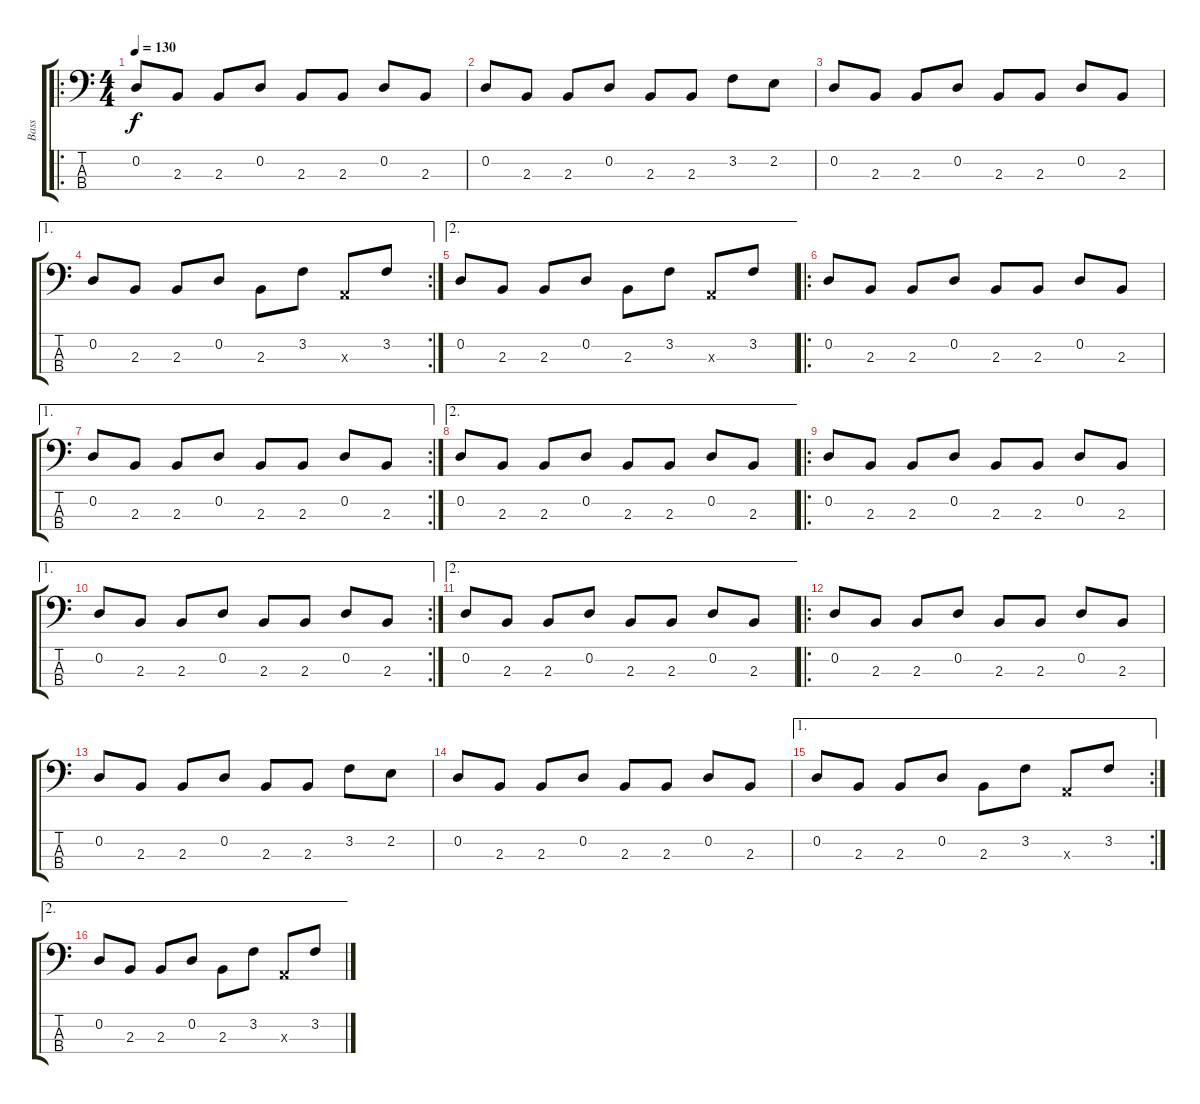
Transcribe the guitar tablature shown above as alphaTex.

\track ("Bass" "Bass") {instrument electricbassfinger}
\staff {score tabs}
\tuning (G2 D2 A1 E1) {hide}
\ro
\ts (4 4)
\tempo 130
\clef f4
\ks c
0.2.8{dy f instrument electricbassfinger} 2.3.8 2.3.8 0.2.8 2.3.8 2.3.8 0.2.8 2.3.8 |
0.2.8 2.3.8 2.3.8 0.2.8 2.3.8 2.3.8 3.2.8 2.2.8 |
0.2.8 2.3.8 2.3.8 0.2.8 2.3.8 2.3.8 0.2.8 2.3.8 |
\ae 1
\rc 2
0.2.8 2.3.8 2.3.8 0.2.8 2.3.8 3.2.8 0.3{x}.8 3.2.8 |
\ae 2
0.2.8 2.3.8 2.3.8 0.2.8 2.3.8 3.2.8 0.3{x}.8 3.2.8 |
\ro
0.2.8 2.3.8 2.3.8 0.2.8 2.3.8 2.3.8 0.2.8 2.3.8 |
\ae 1
\rc 2
0.2.8 2.3.8 2.3.8 0.2.8 2.3.8 2.3.8 0.2.8 2.3.8 |
\ae 2
0.2.8 2.3.8 2.3.8 0.2.8 2.3.8 2.3.8 0.2.8 2.3.8 |
\ro
0.2.8 2.3.8 2.3.8 0.2.8 2.3.8 2.3.8 0.2.8 2.3.8 |
\ae 1
\rc 2
0.2.8 2.3.8 2.3.8 0.2.8 2.3.8 2.3.8 0.2.8 2.3.8 |
\ae 2
0.2.8 2.3.8 2.3.8 0.2.8 2.3.8 2.3.8 0.2.8 2.3.8 |
\ro
0.2.8 2.3.8 2.3.8 0.2.8 2.3.8 2.3.8 0.2.8 2.3.8 |
0.2.8 2.3.8 2.3.8 0.2.8 2.3.8 2.3.8 3.2.8 2.2.8 |
0.2.8 2.3.8 2.3.8 0.2.8 2.3.8 2.3.8 0.2.8 2.3.8 |
\ae 1
\rc 2
0.2.8 2.3.8 2.3.8 0.2.8 2.3.8 3.2.8 0.3{x}.8 3.2.8 |
\ae 2
0.2.8 2.3.8 2.3.8 0.2.8 2.3.8 3.2.8 0.3{x}.8 3.2.8
